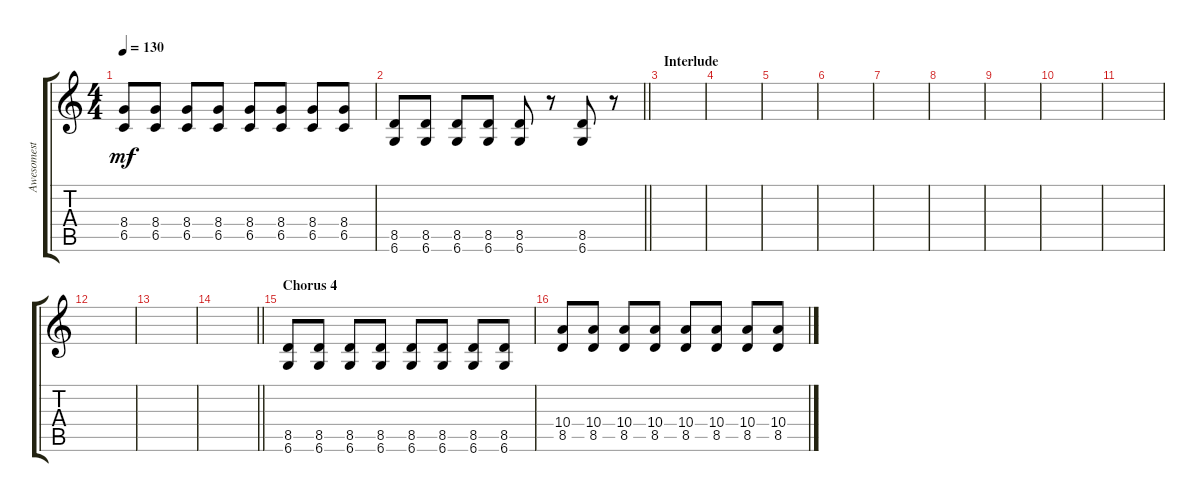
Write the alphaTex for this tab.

\track ("Awesomest Kid EVER.............." "Awesomest ") {instrument distortionguitar}
\staff {score tabs}
\tuning (Db4 Ab3 E3 B2 Gb2 Db2) {hide}
\ts (4 4)
\tempo 130
\clef g2
\ks c
(8.4 6.5).8{dy mf} (8.4 6.5).8 (8.4 6.5).8 (8.4 6.5).8 (8.4 6.5).8 (8.4 6.5).8 (8.4 6.5).8 (8.4 6.5).8 |
\barLineRight lightlight
(8.5 6.6).8 (8.5 6.6).8 (8.5 6.6).8 (8.5 6.6).8 (8.5 6.6).8 r.8 (8.5 6.6).8 r.8 |
\section ("" "Interlude")
|
|
|
|
|
|
|
|
|
|
|
\barLineRight lightlight
|
\section ("" "Chorus 4")
(8.5 6.6).8 (8.5 6.6).8 (8.5 6.6).8 (8.5 6.6).8 (8.5 6.6).8 (8.5 6.6).8 (8.5 6.6).8 (8.5 6.6).8 |
(10.4 8.5).8 (10.4 8.5).8 (10.4 8.5).8 (10.4 8.5).8 (10.4 8.5).8 (10.4 8.5).8 (10.4 8.5).8 (10.4 8.5).8
